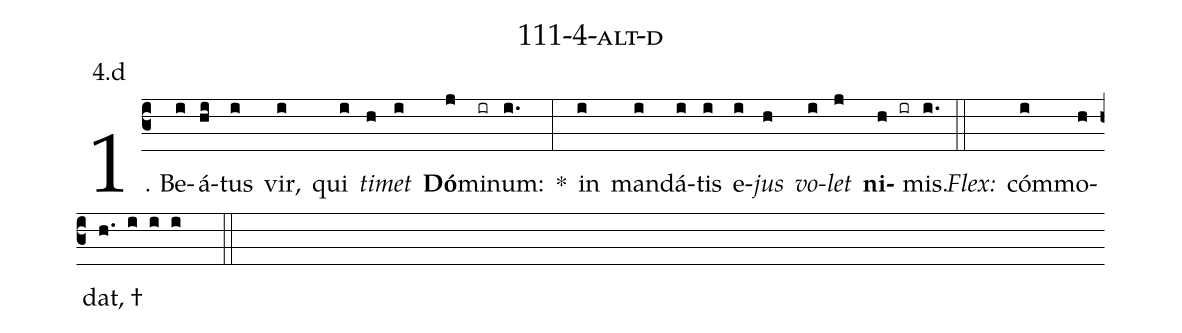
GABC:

name: 111-4-alt-d;
annotation: 4.d;
%%
(c3)1. Be(i)á(hi)tus(i) vir,(i) qui(i) <i>ti</i>(h)<i>met</i>(i) <b>Dó</b>(j)mi(ir)num:(i.) *(:) in(i) man(i)dá(i)tis(i) e(i)<i>jus</i>(h) <i>vo</i>(i)<i>let</i>(j) <b>ni</b>(h ir)mis.(i.) (::)
<i>Flex:</i>()  cóm(i)mo(h)dat, †(h. i i i  ::)
